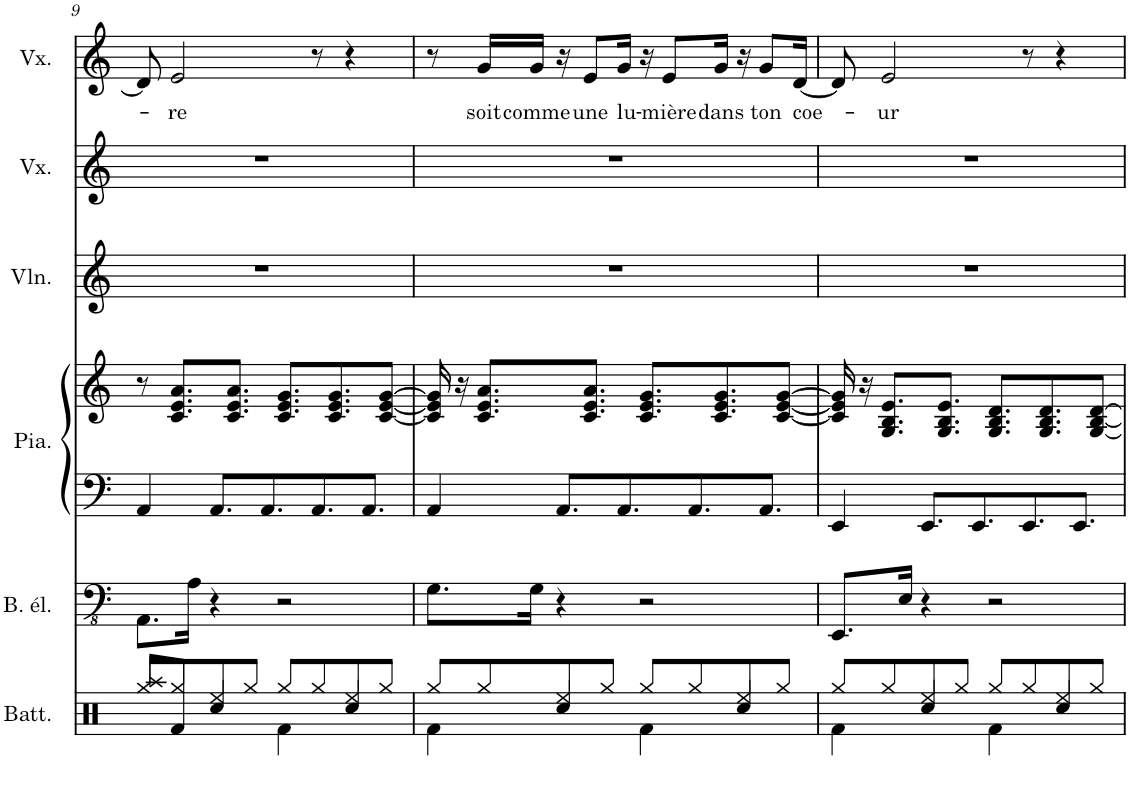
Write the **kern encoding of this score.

**kern	**kern	**kern	**kern	**kern	**kern	**kern	**text
*part6	*part5	*part4	*part4	*part3	*part2	*part1	*part1
*staff7	*staff6	*staff5	*staff4	*staff3	*staff2	*staff1	*staff1
*I"Batterie	*I"Basse électrique	*I"Piano	*	*I"Violon	*I"Voix	*I"Voix	*
*I'Batt.	*I'B. él.	*I'Pia.	*	*I'Vln.	*I'Vx.	*I'Vx.	*
!!LO:PB:g=z
*clefX	*clefFv4	*clefF4	*clefG2	*clefG2	*clefG2	*clefG2	*
*	*	*	*	*Trd4c7	*	*	*
*k[]	*k[]	*k[]	*k[]	*k[]	*k[]	*k[]	*
*M4/4	*M4/4	*M4/4	*M4/4	*M4/4	*M4/4	*M4/4	*
=9	=9	=9	=9	=9	=9	=9	=9
*^	*	*	*	*	*	*	*
8Raa/L	8Rgg/L	8.AAA\L	4AA/	8r	1r	1r	8d/]	.
!	!	!	!	!	!	!	!	!LO:LY:b
8Rf/J	8Rgg/	.	.	8.c/ 8.e/ 8.a/L	.	.	2e/	-re
.	.	16AA\Jk	.	.	.	.	.	.
4Rcc/	8Ree/	4r	8.AA/L	.	.	.	.	.
.	.	.	.	8.c/ 8.e/ 8.a/J	.	.	.	.
.	8Rgg/J	.	.	.	.	.	.	.
.	.	.	8.AA/	.	.	.	.	.
4Rf\	8Rgg/L	2r	.	8.c/ 8.e/ 8.g/L	.	.	.	.
.	8Rgg/	.	8.AA/	.	.	.	8r	.
.	.	.	.	8.c/ 8.e/ 8.g/	.	.	.	.
4Rcc/	8Ree/	.	.	.	.	.	4r	.
.	.	.	8.AA/J	.	.	.	.	.
.	8Rgg/J	.	.	[8c/ [8e/ [8g/J	.	.	.	.
=10	=10	=10	=10	=10	=10	=10	=10	=10
4Rf\	8Rgg/L	8.GG\L	4AA/	16c/] 16e/] 16g/]	1r	1r	8r	.
.	.	.	.	16r	.	.	.	.
!	!	!	!	!	!	!	!	!LO:LY:b
.	8Rgg/	.	.	8.c/ 8.e/ 8.a/L	.	.	16g/LL	soit
!	!	!	!	!	!	!	!	!LO:LY:b
.	.	16GG\Jk	.	.	.	.	16g/JJ	comme
4Rcc/	8Ree/	4r	8.AA/L	.	.	.	16r	.
!	!	!	!	!	!	!	!	!LO:LY:b
.	.	.	.	8.c/ 8.e/ 8.a/J	.	.	8e/L	une
.	8Rgg/J	.	.	.	.	.	.	.
!	!	!	!	!	!	!	!	!LO:LY:b
.	.	.	8.AA/	.	.	.	16g/Jk	lu-
4Rf\	8Rgg/L	2r	.	8.c/ 8.e/ 8.g/L	.	.	16r	.
!	!	!	!	!	!	!	!	!LO:LY:b
.	.	.	.	.	.	.	8e/L	-mière
.	8Rgg/	.	8.AA/	.	.	.	.	.
!	!	!	!	!	!	!	!	!LO:LY:b
.	.	.	.	8.c/ 8.e/ 8.g/	.	.	16g/Jk	dans
4Rcc/	8Ree/	.	.	.	.	.	16r	.
!	!	!	!	!	!	!	!	!LO:LY:b
.	.	.	8.AA/J	.	.	.	8g/L	ton
.	8Rgg/J	.	.	[8c/ [8e/ [8g/J	.	.	.	.
!	!	!	!	!	!	!	!	!LO:LY:b
.	.	.	.	.	.	.	[16d/Jk	coe-
=11	=11	=11	=11	=11	=11	=11	=11	=11
4Rf\	8Rgg/L	8.EEE/L	4EE/	16c/] 16e/] 16g/]	1r	1r	8d/]	.
.	.	.	.	16r	.	.	.	.
!	!	!	!	!	!	!	!	!LO:LY:b
.	8Rgg/	.	.	8.G/ 8.B/ 8.e/L	.	.	2e/	-ur
.	.	16EE/Jk	.	.	.	.	.	.
4Rcc/	8Ree/	4r	8.EE/L	.	.	.	.	.
.	.	.	.	8.G/ 8.B/ 8.e/J	.	.	.	.
.	8Rgg/J	.	.	.	.	.	.	.
.	.	.	8.EE/	.	.	.	.	.
4Rf\	8Rgg/L	2r	.	8.G/ 8.B/ 8.d/L	.	.	.	.
.	8Rgg/	.	8.EE/	.	.	.	8r	.
.	.	.	.	8.G/ 8.B/ 8.d/	.	.	.	.
4Rcc/	8Ree/	.	.	.	.	.	4r	.
.	.	.	8.EE/J	.	.	.	.	.
.	8Rgg/J	.	.	[8G/ [8B/ [8d/J	.	.	.	.
*v	*v	*	*	*	*	*	*	*
=	=	=	=	=	=	=	=
*-	*-	*-	*-	*-	*-	*-	*-
